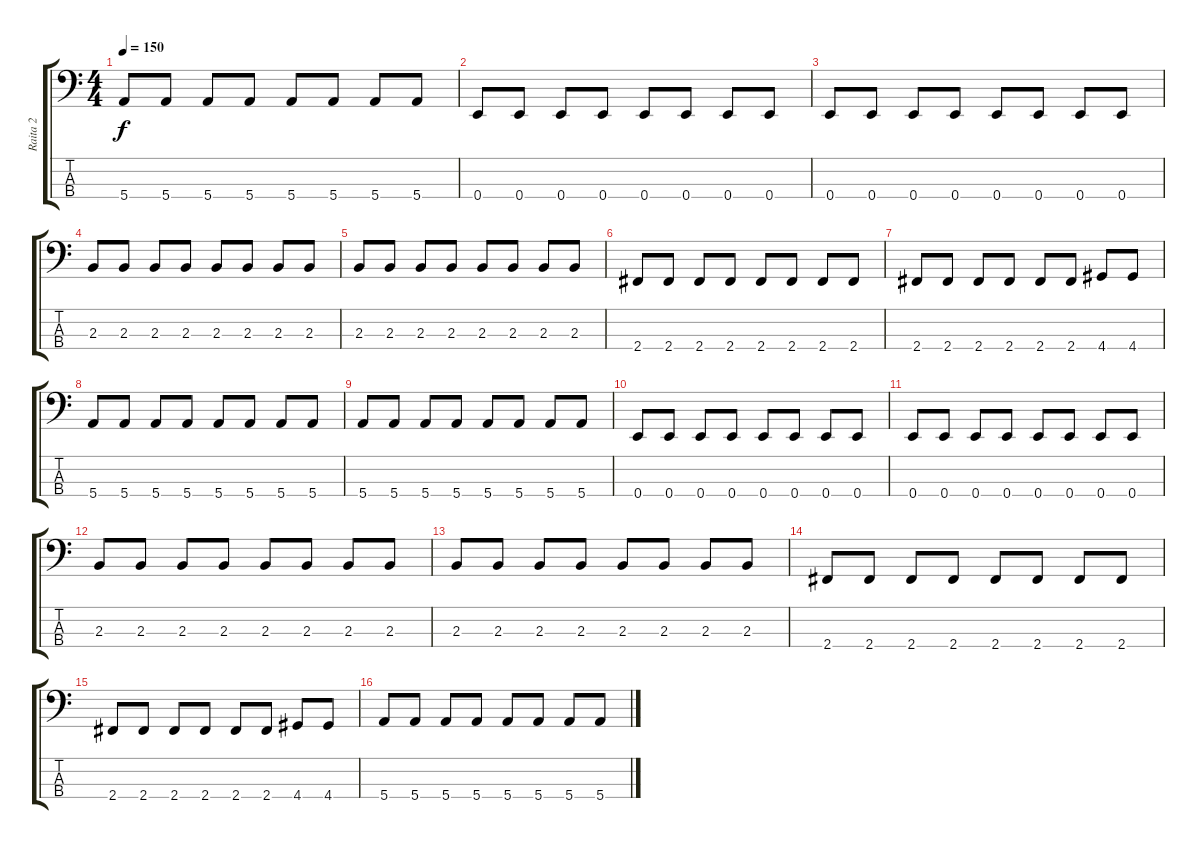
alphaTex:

\track ("Raita 2" "Raita 2") {instrument fretlessbass}
\staff {score tabs}
\tuning (G2 D2 A1 E1) {hide}
\ts (4 4)
\tempo 150
\clef f4
\ks c
5.4.8{dy f} 5.4.8 5.4.8 5.4.8 5.4.8 5.4.8 5.4.8 5.4.8 |
0.4.8 0.4.8 0.4.8 0.4.8 0.4.8 0.4.8 0.4.8 0.4.8 |
0.4.8 0.4.8 0.4.8 0.4.8 0.4.8 0.4.8 0.4.8 0.4.8 |
2.3.8 2.3.8 2.3.8 2.3.8 2.3.8 2.3.8 2.3.8 2.3.8 |
2.3.8 2.3.8 2.3.8 2.3.8 2.3.8 2.3.8 2.3.8 2.3.8 |
2.4.8 2.4.8 2.4.8 2.4.8 2.4.8 2.4.8 2.4.8 2.4.8 |
2.4.8 2.4.8 2.4.8 2.4.8 2.4.8 2.4.8 4.4.8 4.4.8 |
5.4.8 5.4.8 5.4.8 5.4.8 5.4.8 5.4.8 5.4.8 5.4.8 |
5.4.8 5.4.8 5.4.8 5.4.8 5.4.8 5.4.8 5.4.8 5.4.8 |
0.4.8 0.4.8 0.4.8 0.4.8 0.4.8 0.4.8 0.4.8 0.4.8 |
0.4.8 0.4.8 0.4.8 0.4.8 0.4.8 0.4.8 0.4.8 0.4.8 |
2.3.8 2.3.8 2.3.8 2.3.8 2.3.8 2.3.8 2.3.8 2.3.8 |
2.3.8 2.3.8 2.3.8 2.3.8 2.3.8 2.3.8 2.3.8 2.3.8 |
2.4.8 2.4.8 2.4.8 2.4.8 2.4.8 2.4.8 2.4.8 2.4.8 |
2.4.8 2.4.8 2.4.8 2.4.8 2.4.8 2.4.8 4.4.8 4.4.8 |
5.4.8 5.4.8 5.4.8 5.4.8 5.4.8 5.4.8 5.4.8 5.4.8
